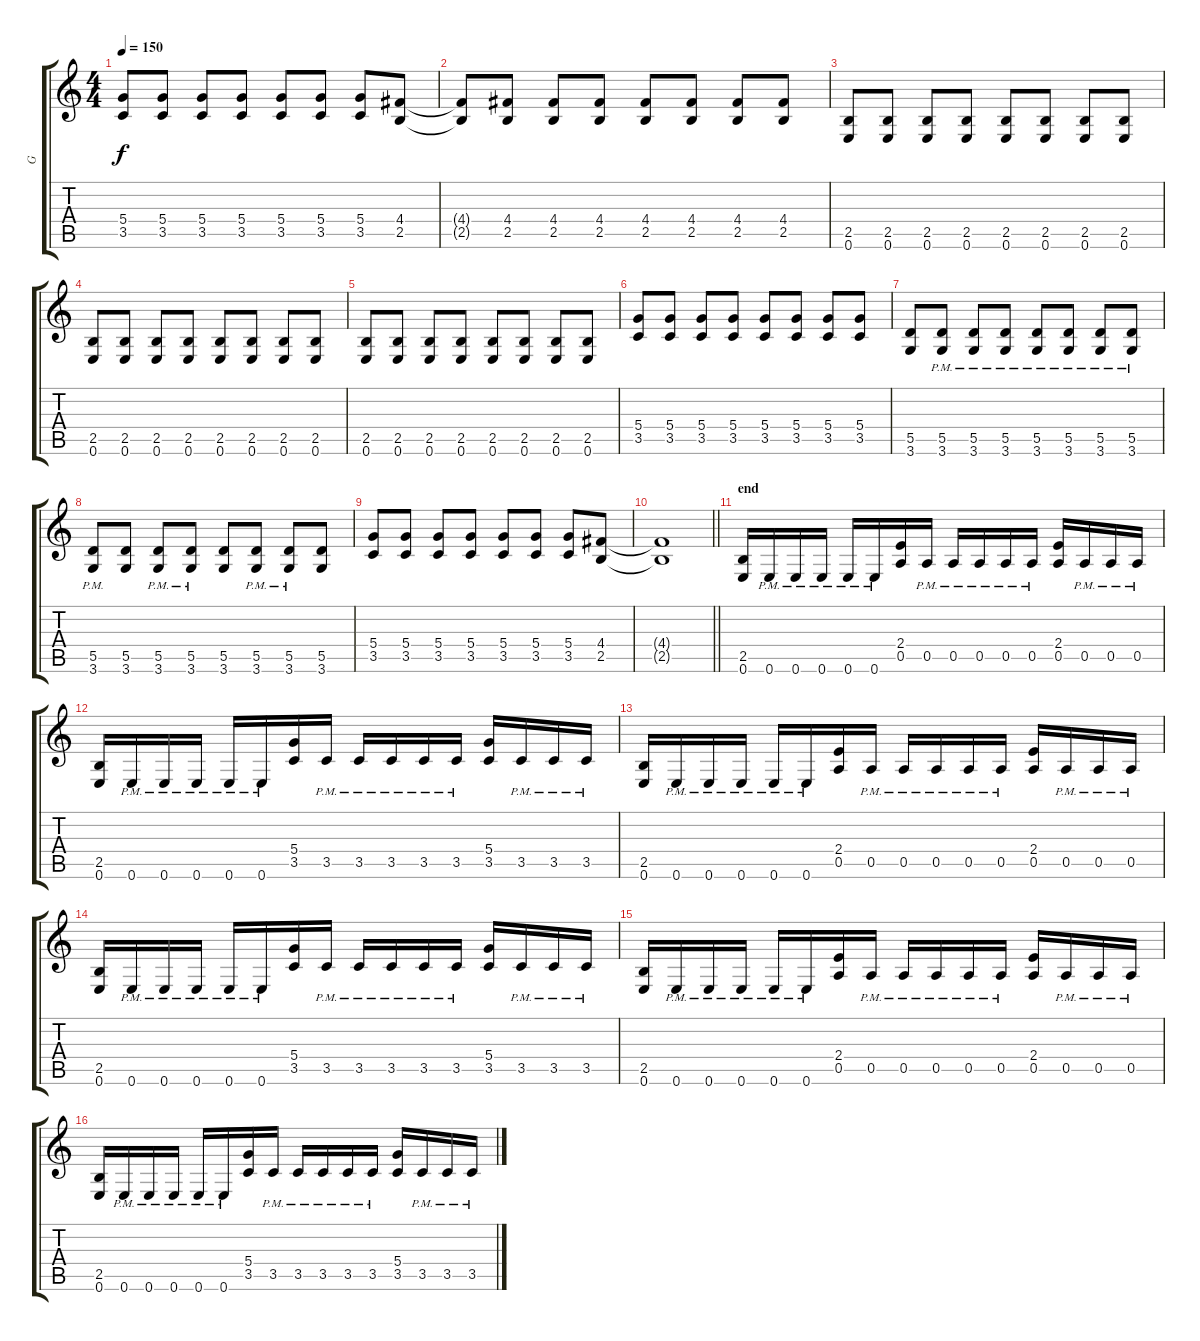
\track ("G" "G") {instrument distortionguitar}
\staff {score tabs}
\tuning (E4 B3 G3 D3 A2 E2) {hide}
\ts (4 4)
\tempo 150
\clef g2
\ks c
(5.4 3.5).8{dy f} (5.4 3.5).8 (5.4 3.5).8 (5.4 3.5).8 (5.4 3.5).8 (5.4 3.5).8 (5.4 3.5).8 (4.4 2.5).8 |
(4.4{t} 2.5{t}).8 (4.4 2.5).8 (4.4 2.5).8 (4.4 2.5).8 (4.4 2.5).8 (4.4 2.5).8 (4.4 2.5).8 (4.4 2.5).8 |
(2.5 0.6).8 (2.5 0.6).8 (2.5 0.6).8 (2.5 0.6).8 (2.5 0.6).8 (2.5 0.6).8 (2.5 0.6).8 (2.5 0.6).8 |
(2.5 0.6).8 (2.5 0.6).8 (2.5 0.6).8 (2.5 0.6).8 (2.5 0.6).8 (2.5 0.6).8 (2.5 0.6).8 (2.5 0.6).8 |
(2.5 0.6).8 (2.5 0.6).8 (2.5 0.6).8 (2.5 0.6).8 (2.5 0.6).8 (2.5 0.6).8 (2.5 0.6).8 (2.5 0.6).8 |
(5.4 3.5).8 (5.4 3.5).8 (5.4 3.5).8 (5.4 3.5).8 (5.4 3.5).8 (5.4 3.5).8 (5.4 3.5).8 (5.4 3.5).8 |
(5.5 3.6).8 (5.5{pm} 3.6{pm}).8 (5.5{pm} 3.6{pm}).8 (5.5{pm} 3.6{pm}).8 (5.5{pm} 3.6{pm}).8 (5.5{pm} 3.6{pm}).8 (5.5{pm} 3.6{pm}).8 (5.5{pm} 3.6{pm}).8 |
(5.5{pm} 3.6{pm}).8 (5.5 3.6).8 (5.5{pm} 3.6{pm}).8 (5.5{pm} 3.6{pm}).8 (5.5 3.6).8 (5.5{pm} 3.6{pm}).8 (5.5{pm} 3.6{pm}).8 (5.5 3.6).8 |
(5.4 3.5).8 (5.4 3.5).8 (5.4 3.5).8 (5.4 3.5).8 (5.4 3.5).8 (5.4 3.5).8 (5.4 3.5).8 (4.4 2.5).8 |
\barLineRight lightlight
(4.4{t} 2.5{t}).1 |
\section ("" "end")
(2.5 0.6).16 0.6{pm}.16 0.6{pm}.16 0.6{pm}.16 0.6{pm}.16 0.6{pm}.16 (2.4 0.5).16 0.5{pm}.16 0.5{pm}.16 0.5{pm}.16 0.5{pm}.16 0.5{pm}.16 (2.4 0.5).16 0.5{pm}.16 0.5{pm}.16 0.5{pm}.16 |
(2.5 0.6).16 0.6{pm}.16 0.6{pm}.16 0.6{pm}.16 0.6{pm}.16 0.6{pm}.16 (5.4 3.5).16 3.5{pm}.16 3.5{pm}.16 3.5{pm}.16 3.5{pm}.16 3.5{pm}.16 (5.4 3.5).16 3.5{pm}.16 3.5{pm}.16 3.5{pm}.16 |
(2.5 0.6).16 0.6{pm}.16 0.6{pm}.16 0.6{pm}.16 0.6{pm}.16 0.6{pm}.16 (2.4 0.5).16 0.5{pm}.16 0.5{pm}.16 0.5{pm}.16 0.5{pm}.16 0.5{pm}.16 (2.4 0.5).16 0.5{pm}.16 0.5{pm}.16 0.5{pm}.16 |
(2.5 0.6).16 0.6{pm}.16 0.6{pm}.16 0.6{pm}.16 0.6{pm}.16 0.6{pm}.16 (5.4 3.5).16 3.5{pm}.16 3.5{pm}.16 3.5{pm}.16 3.5{pm}.16 3.5{pm}.16 (5.4 3.5).16 3.5{pm}.16 3.5{pm}.16 3.5{pm}.16 |
(2.5 0.6).16 0.6{pm}.16 0.6{pm}.16 0.6{pm}.16 0.6{pm}.16 0.6{pm}.16 (2.4 0.5).16 0.5{pm}.16 0.5{pm}.16 0.5{pm}.16 0.5{pm}.16 0.5{pm}.16 (2.4 0.5).16 0.5{pm}.16 0.5{pm}.16 0.5{pm}.16 |
(2.5 0.6).16 0.6{pm}.16 0.6{pm}.16 0.6{pm}.16 0.6{pm}.16 0.6{pm}.16 (5.4 3.5).16 3.5{pm}.16 3.5{pm}.16 3.5{pm}.16 3.5{pm}.16 3.5{pm}.16 (5.4 3.5).16 3.5{pm}.16 3.5{pm}.16 3.5{pm}.16
